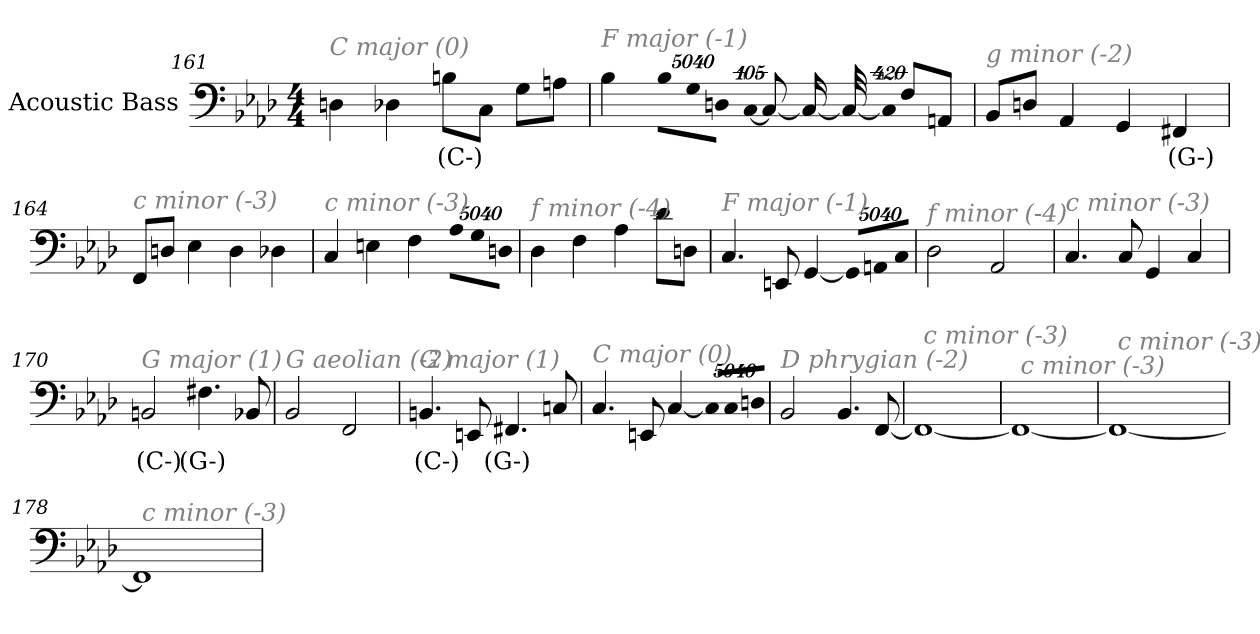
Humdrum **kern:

**kern	**text
*part1	*part1
*staff1	*staff1
*I"Acoustic Bass	*
*clefF4	*
*ITrd7c12	*
*k[b-e-a-d-]	*
*A-:	*
*M4/4	*
=161	=161
!LO:TX:i:color=#808080:t=C major (0)	!
4DDn	.
4DD-X	.
8BBniL	(C-)
8CCJ	.
8GGL	.
8AAnJ	.
=162	=162
!LO:TX:i:color=#808080:t=F major (-1)	!
4BB-	.
!LO:N:vis=8	!
40320%3347BB-L	.
!LO:N:vis=8	!
40320%3347GG	.
!LO:N:vis=8	!
40320%3347DDnJ	.
!LO:N:vis=1024	!
[13440%13CC	.
8CC_	.
16CC_	.
32CC_	.
!LO:N:vis=1024%31	!
13440%407CC]	.
8FFL	.
8AAAnJ	.
=163	=163
!LO:TX:i:color=#808080:t=g minor (-2)	!
8BBB-L	.
8DDnJ	.
4AAA-	.
4GGG	.
4FFF#Xi	(G-)
=164	=164
!LO:TX:i:color=#808080:t=c minor (-3)	!
8FFFL	.
8DDnJ	.
4EE-	.
4DD	.
4DD-X	.
=165	=165
!LO:TX:i:color=#808080:t=c minor (-3)	!
4CC	.
4EEn	.
4FF	.
!LO:N:vis=8	!
40320%3347AA-L	.
!LO:N:vis=8	!
40320%3347GG	.
!LO:N:vis=8	!
40320%3347DDnJ	.
=166	=166
!LO:TX:i:color=#808080:t=f minor (-4)	!
4DD-	.
4FF	.
4AA-	.
8D-L	.
8DDnJ	.
=167	=167
!LO:TX:i:color=#808080:t=F major (-1)	!
4.CC	.
8EEEn	.
[4GGG	.
!LO:N:vis=8	!
40320%3347GGGL]	.
!LO:N:vis=8	!
40320%3347AAAn	.
!LO:N:vis=8	!
40320%3347CCJ	.
=168	=168
!LO:TX:i:color=#808080:t=f minor (-4)	!
2DD-	.
2AAA-	.
=169	=169
!LO:TX:i:color=#808080:t=c minor (-3)	!
4.CC	.
8CC	.
4GGG	.
4CC	.
=170	=170
!LO:TX:i:color=#808080:t=G major (1)	!
2BBBni	(C-)
4.FF#Xi	(G-)
8BBB-	.
=171	=171
!LO:TX:i:color=#808080:t=G aeolian (-2)	!
2BBB-	.
2FFF	.
=172	=172
!LO:TX:i:color=#808080:t=G major (1)	!
4.BBBni	(C-)
8EEEn	.
4.FFF#Xi	(G-)
8CCn	.
=173	=173
!LO:TX:i:color=#808080:t=C major (0)	!
4.CC	.
8EEEn	.
[4CC	.
!LO:N:vis=8	!
40320%3347CCL]	.
!LO:N:vis=8	!
40320%3347CC	.
!LO:N:vis=8	!
40320%3347DDnJ	.
=174	=174
!LO:TX:i:color=#808080:t=D phrygian (-2)	!
2BBB-	.
4.BBB-	.
[8FFF	.
=175	=175
!LO:TX:i:color=#808080:t=c minor (-3)	!
1FFF_	.
=176	=176
!LO:TX:i:color=#808080:t=c minor (-3)	!
1FFF_	.
=177	=177
!LO:TX:i:color=#808080:t=c minor (-3)	!
1FFF_	.
=178	=178
!LO:TX:i:color=#808080:t=c minor (-3)	!
1FFF]	.
=	=
*-	*-
